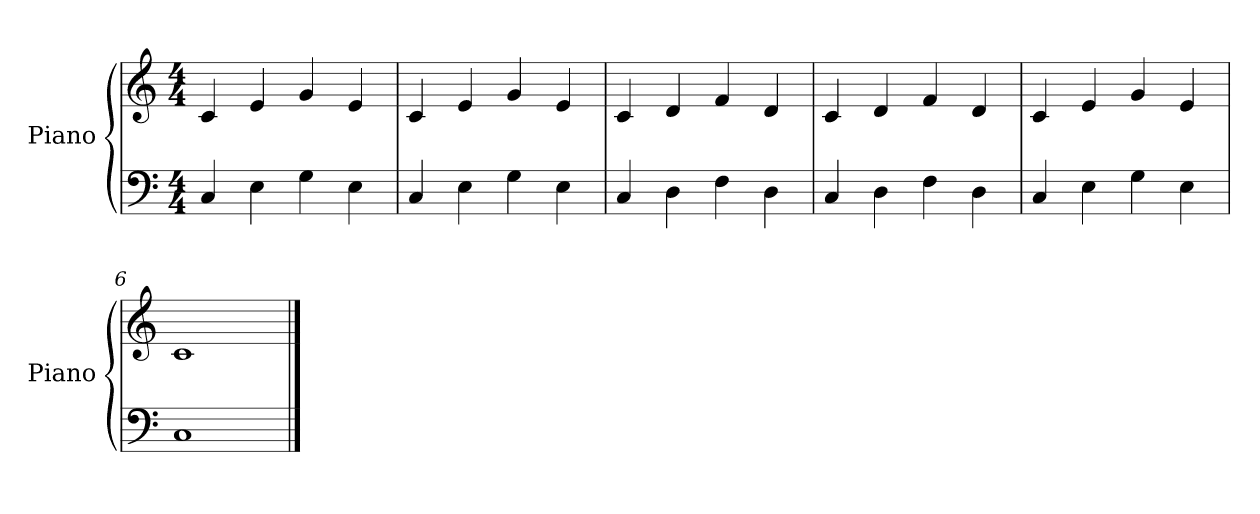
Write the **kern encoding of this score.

**kern	**kern
*part1	*part1
*staff2	*staff1
*I"Piano	*
*I'Piano	*
*clefF4	*clefG2
*M4/4	*M4/4
=1	=1
4C/	4c/
4E\	4e/
4G\	4g/
4E\	4e/
=2	=2
4C/	4c/
4E\	4e/
4G\	4g/
4E\	4e/
=3	=3
4C/	4c/
4D\	4d/
4F\	4f/
4D\	4d/
=4	=4
4C/	4c/
4D\	4d/
4F\	4f/
4D\	4d/
=5	=5
4C/	4c/
4E\	4e/
4G\	4g/
4E\	4e/
=6	=6
1C	1c
==	==
*-	*-
